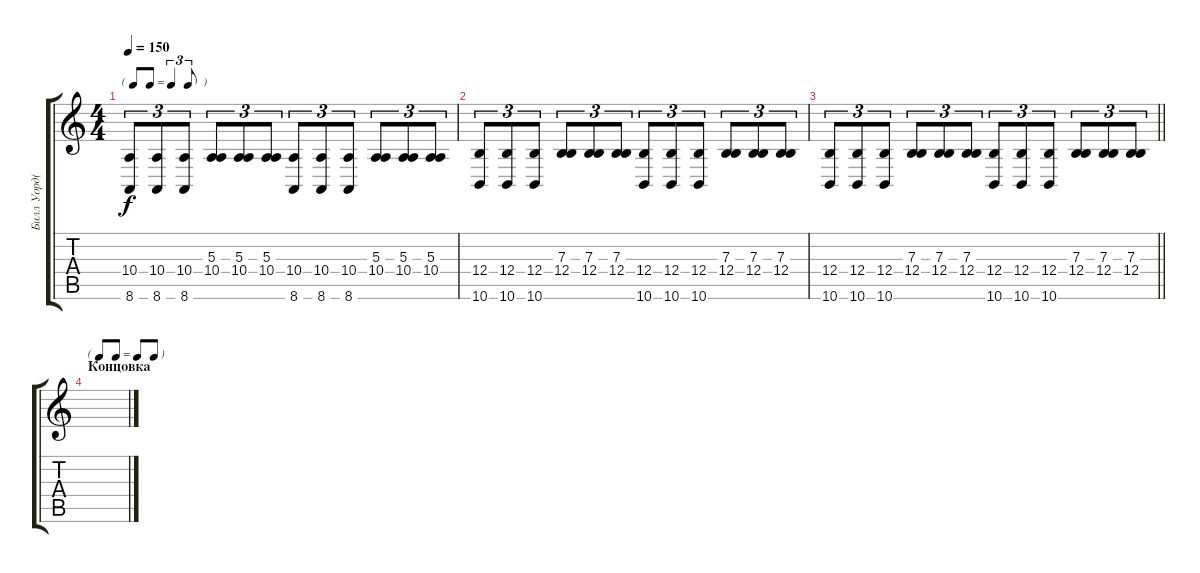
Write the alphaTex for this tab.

\track ("Билл Уорд(Тома)" "Билл Уорд(") {instrument melodictom}
\staff {score tabs}
\tuning (Db4 Ab3 E3 B2 Gb2 Db2) {hide}
\ts (4 4)
\tf triplet8th
\tempo 150
\clef g2
\ks c
(10.4 8.6).8{tu (3 2) dy f} (10.4 8.6).8{tu (3 2)} (10.4 8.6).8{tu (3 2)} (5.3 10.4).8{tu (3 2)} (5.3 10.4).8{tu (3 2)} (5.3 10.4).8{tu (3 2)} (10.4 8.6).8{tu (3 2)} (10.4 8.6).8{tu (3 2)} (10.4 8.6).8{tu (3 2)} (5.3 10.4).8{tu (3 2)} (5.3 10.4).8{tu (3 2)} (5.3 10.4).8{tu (3 2)} |
(12.4 10.6).8{tu (3 2)} (12.4 10.6).8{tu (3 2)} (12.4 10.6).8{tu (3 2)} (7.3 12.4).8{tu (3 2)} (7.3 12.4).8{tu (3 2)} (7.3 12.4).8{tu (3 2)} (12.4 10.6).8{tu (3 2)} (12.4 10.6).8{tu (3 2)} (12.4 10.6).8{tu (3 2)} (7.3 12.4).8{tu (3 2)} (7.3 12.4).8{tu (3 2)} (7.3 12.4).8{tu (3 2)} |
\barLineRight lightlight
(12.4 10.6).8{tu (3 2)} (12.4 10.6).8{tu (3 2)} (12.4 10.6).8{tu (3 2)} (7.3 12.4).8{tu (3 2)} (7.3 12.4).8{tu (3 2)} (7.3 12.4).8{tu (3 2)} (12.4 10.6).8{tu (3 2)} (12.4 10.6).8{tu (3 2)} (12.4 10.6).8{tu (3 2)} (7.3 12.4).8{tu (3 2)} (7.3 12.4).8{tu (3 2)} (7.3 12.4).8{tu (3 2)} |
\tf none
\section ("" "Концовка")
